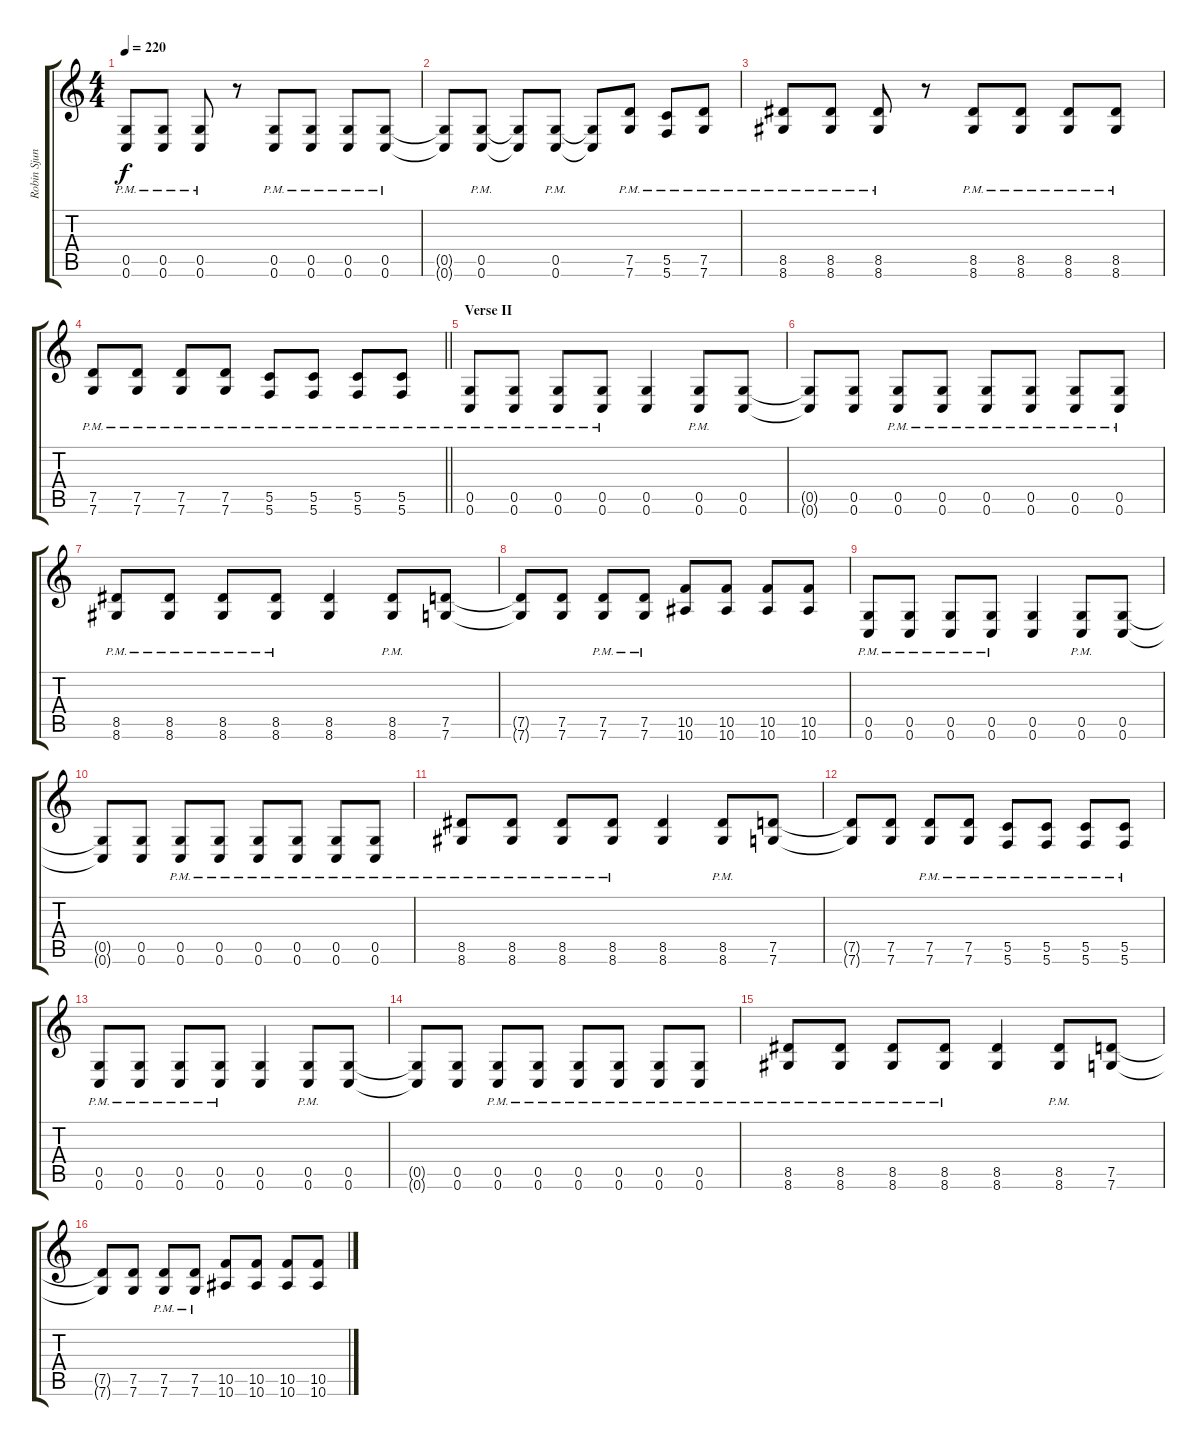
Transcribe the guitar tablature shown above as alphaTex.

\track ("Robin Sjunnesson" "Robin Sjun") {instrument distortionguitar}
\staff {score tabs}
\tuning (D4 A3 F3 C3 G2 C2) {hide}
\ts (4 4)
\tempo 220
\clef g2
\ks c
(0.5{pm} 0.6{pm}).8{dy f} (0.5{pm} 0.6{pm}).8 (0.5{pm} 0.6{pm}).8 r.8 (0.5{pm} 0.6{pm}).8 (0.5{pm} 0.6{pm}).8 (0.5{pm} 0.6{pm}).8 (0.5{pm} 0.6{pm}).8 |
(0.5{t} 0.6{t}).8 (0.5{pm} 0.6{pm}).8 (0.5{t} 0.6{t}).8 (0.5{pm} 0.6{pm}).8 (0.5{t} 0.6{t}).8 (7.5{pm} 7.6{pm}).8 (5.5{pm} 5.6{pm}).8 (7.5{pm} 7.6{pm}).8 |
(8.5{pm} 8.6{pm}).8 (8.5{pm} 8.6{pm}).8 (8.5{pm} 8.6{pm}).8 r.8 (8.5{pm} 8.6{pm}).8 (8.5{pm} 8.6{pm}).8 (8.5{pm} 8.6{pm}).8 (8.5{pm} 8.6{pm}).8 |
\barLineRight lightlight
(7.5{pm} 7.6{pm}).8 (7.5{pm} 7.6{pm}).8 (7.5{pm} 7.6{pm}).8 (7.5{pm} 7.6{pm}).8 (5.5{pm} 5.6{pm}).8 (5.5{pm} 5.6{pm}).8 (5.5{pm} 5.6{pm}).8 (5.5{pm} 5.6{pm}).8 |
\section ("" "Verse II")
(0.5{pm} 0.6{pm}).8 (0.5{pm} 0.6{pm}).8 (0.5{pm} 0.6{pm}).8 (0.5{pm} 0.6{pm}).8 (0.5 0.6).4 (0.5{pm} 0.6{pm}).8 (0.5 0.6).8 |
(0.5{t} 0.6{t}).8 (0.5 0.6).8 (0.5{pm} 0.6{pm}).8 (0.5{pm} 0.6{pm}).8 (0.5{pm} 0.6{pm}).8 (0.5{pm} 0.6{pm}).8 (0.5{pm} 0.6{pm}).8 (0.5{pm} 0.6{pm}).8 |
(8.5{pm} 8.6{pm}).8 (8.5{pm} 8.6{pm}).8 (8.5{pm} 8.6{pm}).8 (8.5{pm} 8.6{pm}).8 (8.5 8.6).4 (8.5{pm} 8.6{pm}).8 (7.5 7.6).8 |
(7.5{t} 7.6{t}).8 (7.5 7.6).8 (7.5{pm} 7.6{pm}).8 (7.5{pm} 7.6{pm}).8 (10.5 10.6).8 (10.5 10.6).8 (10.5 10.6).8 (10.5 10.6).8 |
(0.5{pm} 0.6{pm}).8 (0.5{pm} 0.6{pm}).8 (0.5{pm} 0.6{pm}).8 (0.5{pm} 0.6{pm}).8 (0.5 0.6).4 (0.5{pm} 0.6{pm}).8 (0.5 0.6).8 |
(0.5{t} 0.6{t}).8 (0.5 0.6).8 (0.5{pm} 0.6{pm}).8 (0.5{pm} 0.6{pm}).8 (0.5{pm} 0.6{pm}).8 (0.5{pm} 0.6{pm}).8 (0.5{pm} 0.6{pm}).8 (0.5{pm} 0.6{pm}).8 |
(8.5{pm} 8.6{pm}).8 (8.5{pm} 8.6{pm}).8 (8.5{pm} 8.6{pm}).8 (8.5{pm} 8.6{pm}).8 (8.5 8.6).4 (8.5{pm} 8.6{pm}).8 (7.5 7.6).8 |
(7.5{t} 7.6{t}).8 (7.5 7.6).8 (7.5{pm} 7.6{pm}).8 (7.5{pm} 7.6{pm}).8 (5.5{pm} 5.6{pm}).8 (5.5{pm} 5.6{pm}).8 (5.5{pm} 5.6{pm}).8 (5.5{pm} 5.6{pm}).8 |
(0.5{pm} 0.6{pm}).8 (0.5{pm} 0.6{pm}).8 (0.5{pm} 0.6{pm}).8 (0.5{pm} 0.6{pm}).8 (0.5 0.6).4 (0.5{pm} 0.6{pm}).8 (0.5 0.6).8 |
(0.5{t} 0.6{t}).8 (0.5 0.6).8 (0.5{pm} 0.6{pm}).8 (0.5{pm} 0.6{pm}).8 (0.5{pm} 0.6{pm}).8 (0.5{pm} 0.6{pm}).8 (0.5{pm} 0.6{pm}).8 (0.5{pm} 0.6{pm}).8 |
(8.5{pm} 8.6{pm}).8 (8.5{pm} 8.6{pm}).8 (8.5{pm} 8.6{pm}).8 (8.5{pm} 8.6{pm}).8 (8.5 8.6).4 (8.5{pm} 8.6{pm}).8 (7.5 7.6).8 |
(7.5{t} 7.6{t}).8 (7.5 7.6).8 (7.5{pm} 7.6{pm}).8 (7.5{pm} 7.6{pm}).8 (10.5 10.6).8 (10.5 10.6).8 (10.5 10.6).8 (10.5 10.6).8
